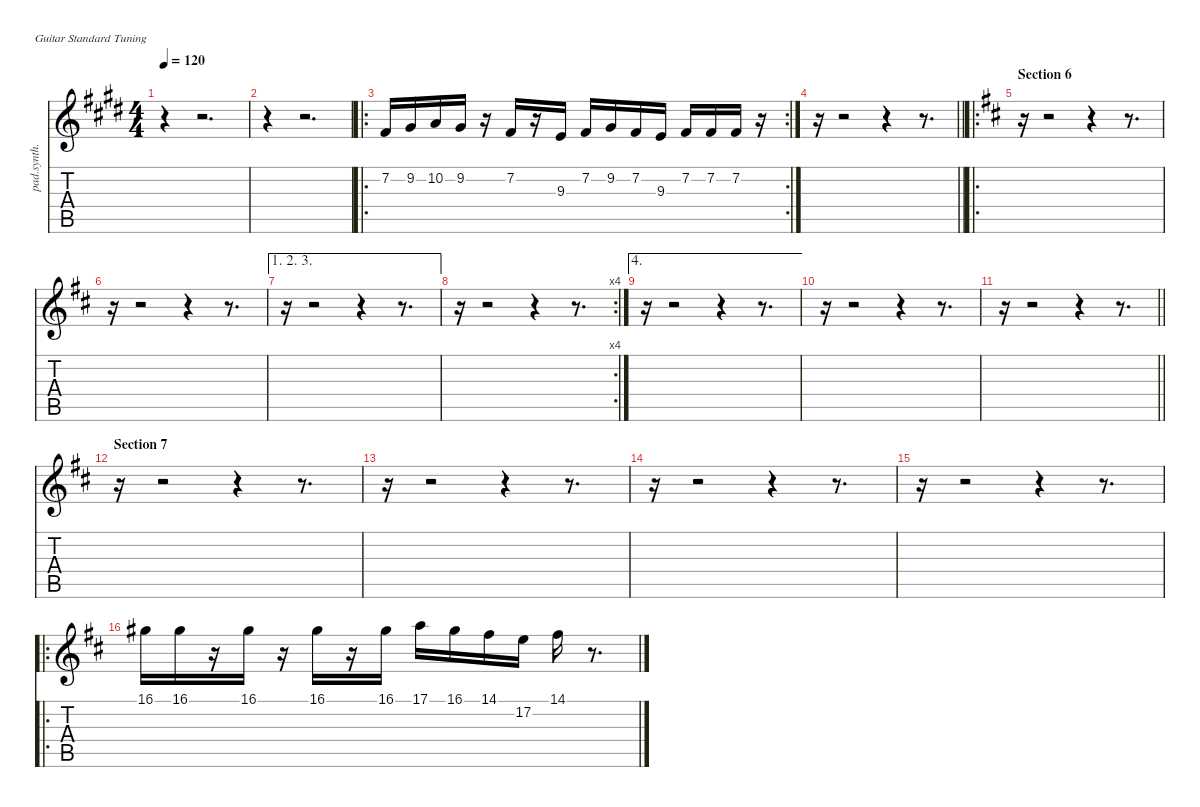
\defaultSystemsLayout 4
\hideDynamics
\bracketExtendMode nobrackets
\otherSystemsTrackNameOrientation horizontal
\track ("Keyboard" "pad.synth.") {instrument pad1newage}
\staff {score tabs}
\tuning (E4 B3 G3 D3 A2 E2)
\ts (4 4)
\tempo 120
\clef g2
\ks e
r.4{dy f} r.2{d} |
r.4 r.2{d} |
\ro
\rc 2
7.2{acc #}.16 9.2{acc #}.16 10.2{acc forcenatural}.16 9.2{acc #}.16 r.16 7.2{acc #}.16 r.16 9.3{acc forcenatural}.16 7.2{acc #}.16 9.2{acc #}.16 7.2{acc #}.16 9.3{acc forcenatural}.16 7.2{acc #}.16 7.2{acc #}.16 7.2{acc #}.16 r.16 |
\barLineRight lightlight
r.16 r.2 r.4 r.8{d} |
\ro
\section ("" "Section 6")
\ks d
r.16 r.2 r.4 r.8{d} |
r.16 r.2 r.4 r.8{d} |
\ae (1 2 3)
r.16 r.2 r.4 r.8{d} |
\rc 4
r.16 r.2 r.4 r.8{d} |
\ae 4
r.16 r.2 r.4 r.8{d} |
r.16 r.2 r.4 r.8{d} |
\barLineRight lightlight
r.16 r.2 r.4 r.8{d} |
\section ("" "Section 7")
r.16 r.2 r.4 r.8{d} |
r.16 r.2 r.4 r.8{d} |
r.16 r.2 r.4 r.8{d} |
r.16 r.2 r.4 r.8{d} |
\ro
16.1{acc #}.16{instrument electricpiano1} 16.1{acc #}.16 r.16 16.1{acc #}.16 r.16 16.1{acc #}.16 r.16 16.1{acc #}.16 17.1{acc forcenatural}.16 16.1{acc #}.16 14.1{acc #}.16 17.2{acc forcenatural}.16 14.1{acc #}.16 r.8{d}
